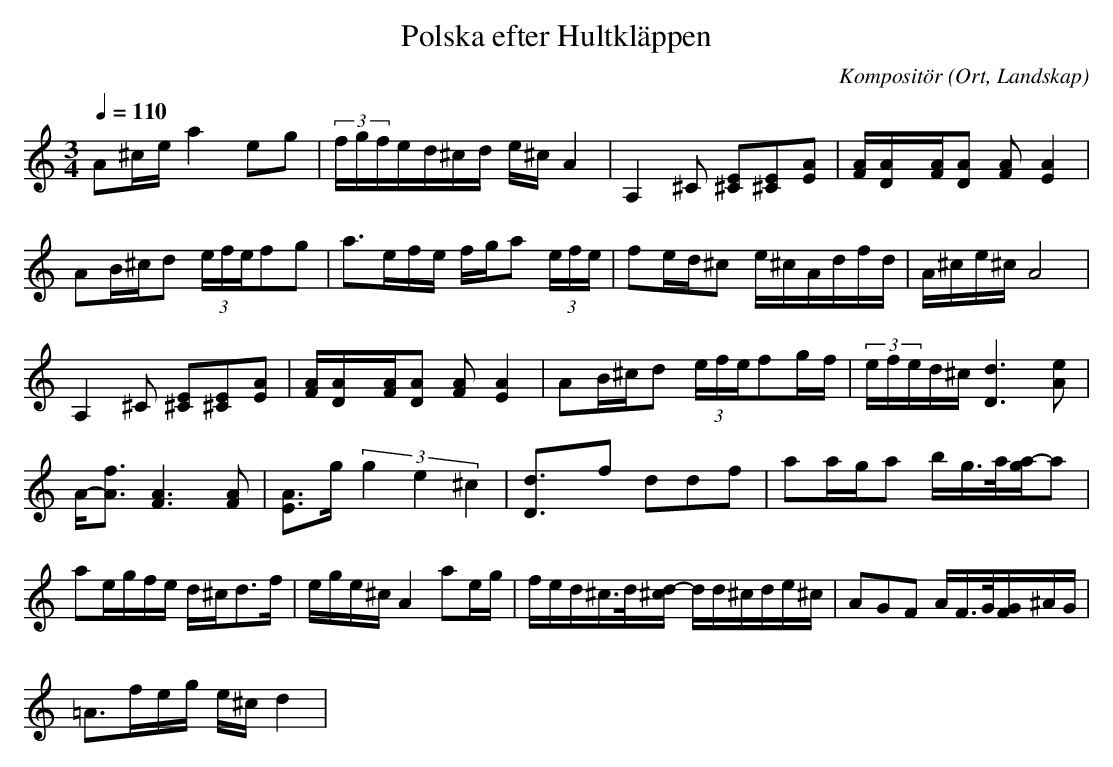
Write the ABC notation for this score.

X:1
T:Polska efter Hultkläppen
C:Kompositör
O:Ort, Landskap
M:3/4
L:1/16
Q:1/4=110
K:Am
A2^cea4e2g2                      | (3fgfed^cd          e^cA4         | A,4^C2        [E2^C2][E2^C2][A2E2] | [AF][AD]x[AF][A2D2]  [A2F2][A4E4] |
A2B^cd2     (3efef2g2            | a3efe               fga2 (3efe    | f2ed^c2       e^cAdfd              | A^ce^cA8                          |
A,4^C2      [E2^C2][E2^C2][A2E2] | [AF][AD]x[AF][A2D2] [A2F2] [A4E4] | A2B^cd2       (3efef2gf            | (3efed^c[d6D6][e2A2]              |
A-[f3A3]    [A6F6][A2F2]         | [A3E3]g             (3g4e4^c4     | [d3D3]xf2     d2d2f2               | a2aga2               bg>a[a-g]a2  |
a2egfe      d^c2<d2f             | ege^cA4a2eg                       | fed^c>d[d-^c] dd^cde^c             | A2G2F2               AF>G[GF]^AG  |
=A3feg      e^cd4                |
